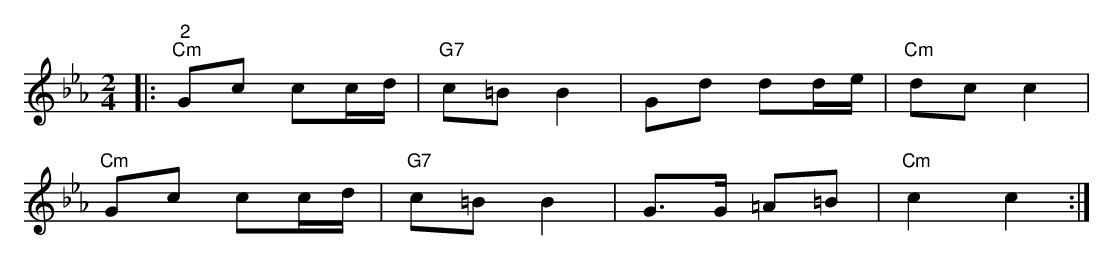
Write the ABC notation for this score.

X:1
L:1/16
M:2/4
K:Cm
V:1
|: "^2" "Cm" G2c2 c2cd | "G7"c2=B2 B4 | G2d2 d2de | "Cm"d2c2 c4 |
"Cm" G2c2 c2cd | "G7"c2=B2 B4 | G3G =A2=B2 | "Cm" c4 c4 :|
